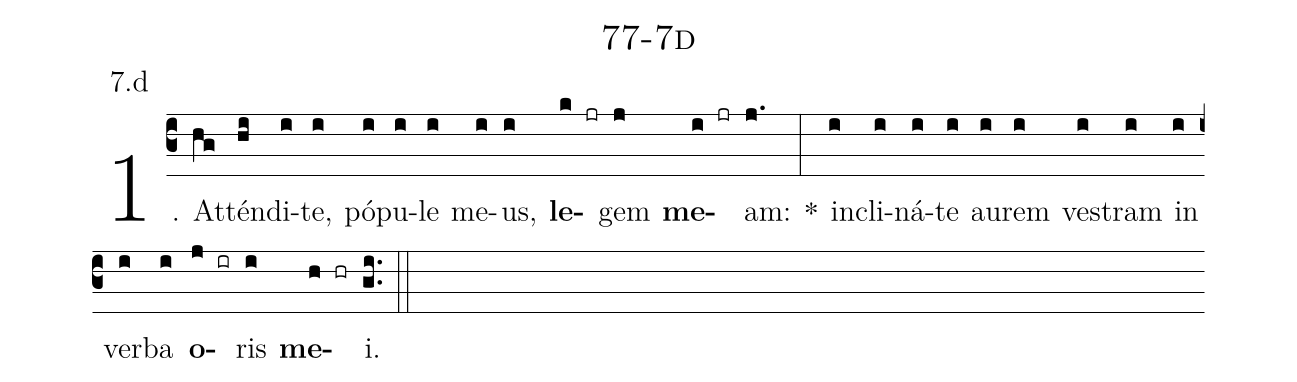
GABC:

name: 77-7d;
annotation: 7.d;
%%
(c3)1. At(hg)tén(hi)di(i)te,(i) pó(i)pu(i)le(i) me(i)us,(i) <b>le</b>(k jr)gem(j) <b>me</b>(i jr)am:(j.) *(:) in(i)cli(i)ná(i)te(i) au(i)rem(i) ves(i)tram(i) in(i) ver(i)ba(i) <b>o</b>(j ir)ris(i) <b>me</b>(h hr)i.(gi..) (::)
